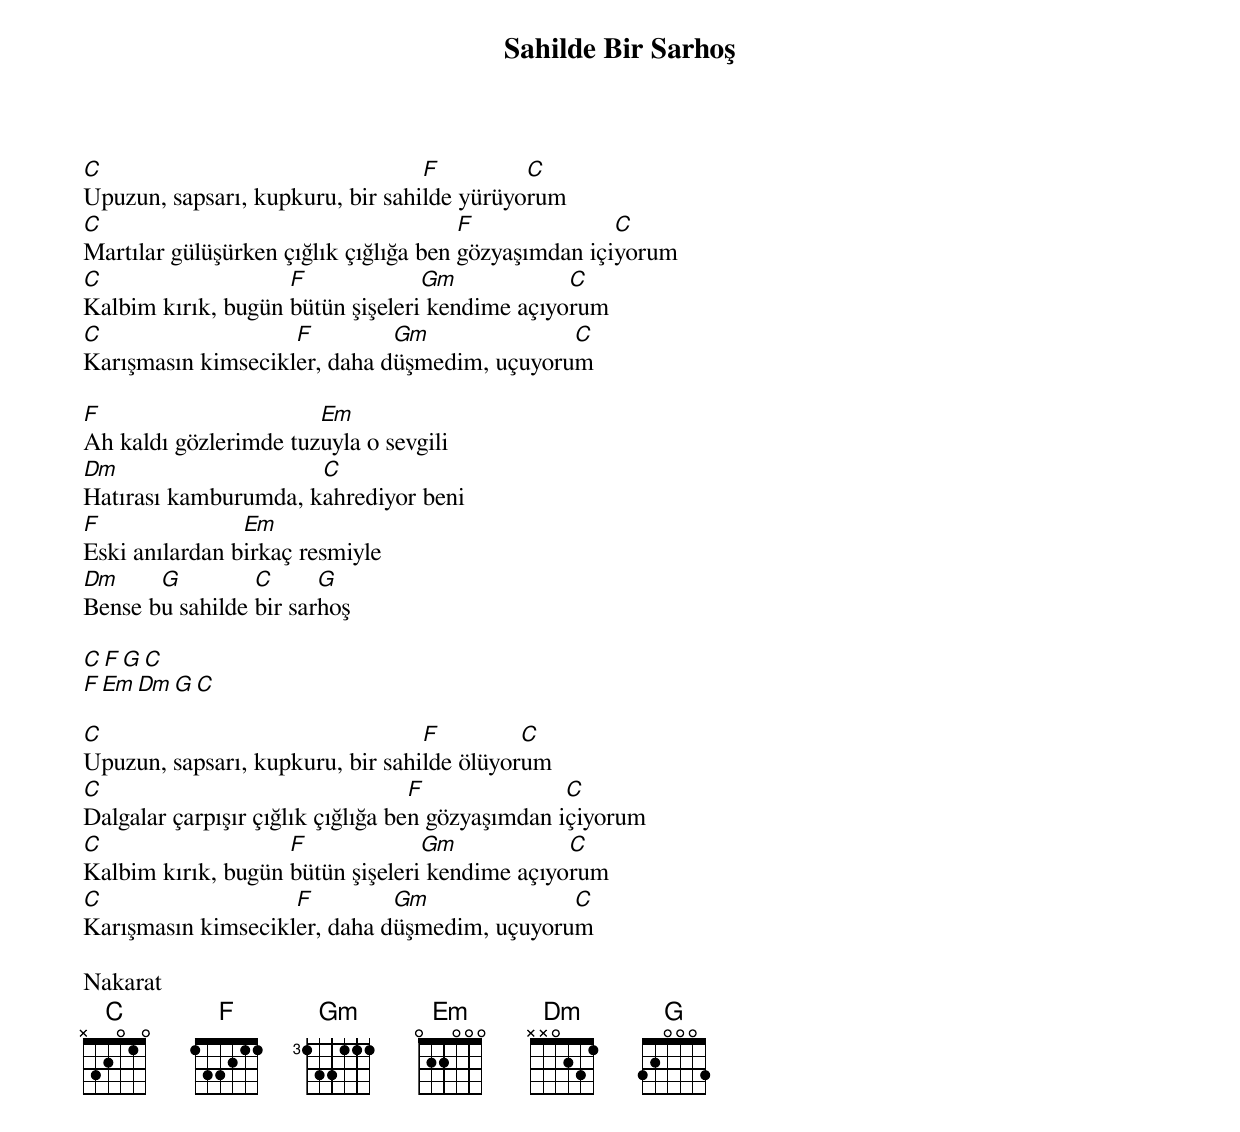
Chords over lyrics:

{title: Sahilde Bir Sarhoş}
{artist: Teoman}

C                                 F         C
Upuzun, sapsarı, kupkuru, bir sahilde yürüyorum
C                                      F              C
Martılar gülüşürken çığlık çığlığa ben gözyaşımdan içiyorum
C                   F             Gm            C
Kalbim kırık, bugün bütün şişeleri kendime açıyorum
C                   F         Gm              C
Karışmasın kimsecikler, daha düşmedim, uçuyorum

F                      Em
Ah kaldı gözlerimde tuzuyla o sevgili
Dm                    C
Hatırası kamburumda, kahrediyor beni
F               Em
Eski anılardan birkaç resmiyle
Dm     G         C      G
Bense bu sahilde bir sarhoş

C  F   G   C
F Em Dm G C

C                                 F         C
Upuzun, sapsarı, kupkuru, bir sahilde ölüyorum
C                                  F              C
Dalgalar çarpışır çığlık çığlığa ben gözyaşımdan içiyorum
C                   F             Gm            C
Kalbim kırık, bugün bütün şişeleri kendime açıyorum
C                   F         Gm              C
Karışmasın kimsecikler, daha düşmedim, uçuyorum

Nakarat
